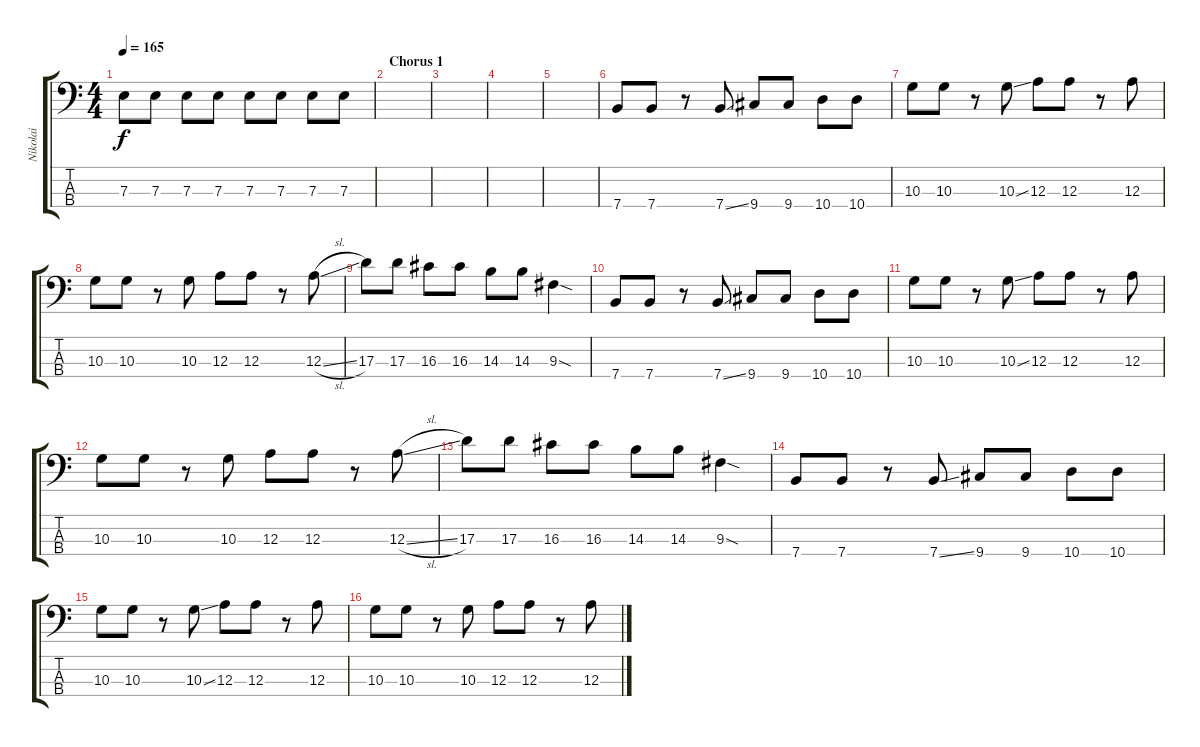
\track ("Nikolai" "Nikolai") {instrument electricbasspick}
\staff {score tabs}
\tuning (G2 D2 A1 E1) {hide}
\ts (4 4)
\tempo 165
\clef f4
\ks c
7.3.8{dy f} 7.3.8 7.3.8 7.3.8 7.3.8 7.3.8 7.3.8 7.3.8 |
\section ("" "Chorus 1")
|
|
|
|
7.4.8 7.4.8 r.8 7.4{ss}.8 9.4.8 9.4.8 10.4.8 10.4.8 |
10.3.8 10.3.8 r.8 10.3{ss}.8 12.3.8 12.3.8 r.8 12.3.8 |
10.3.8 10.3.8 r.8 10.3.8 12.3.8 12.3.8 r.8 12.3{sl}.8 |
17.3.8 17.3.8 16.3.8 16.3.8 14.3.8 14.3.8 9.3{sod}.4 |
7.4.8 7.4.8 r.8 7.4{ss}.8 9.4.8 9.4.8 10.4.8 10.4.8 |
10.3.8 10.3.8 r.8 10.3{ss}.8 12.3.8 12.3.8 r.8 12.3.8 |
10.3.8 10.3.8 r.8 10.3.8 12.3.8 12.3.8 r.8 12.3{sl}.8 |
17.3.8 17.3.8 16.3.8 16.3.8 14.3.8 14.3.8 9.3{sod}.4 |
7.4.8 7.4.8 r.8 7.4{ss}.8 9.4.8 9.4.8 10.4.8 10.4.8 |
10.3.8 10.3.8 r.8 10.3{ss}.8 12.3.8 12.3.8 r.8 12.3.8 |
10.3.8 10.3.8 r.8 10.3.8 12.3.8 12.3.8 r.8 12.3{sl}.8
